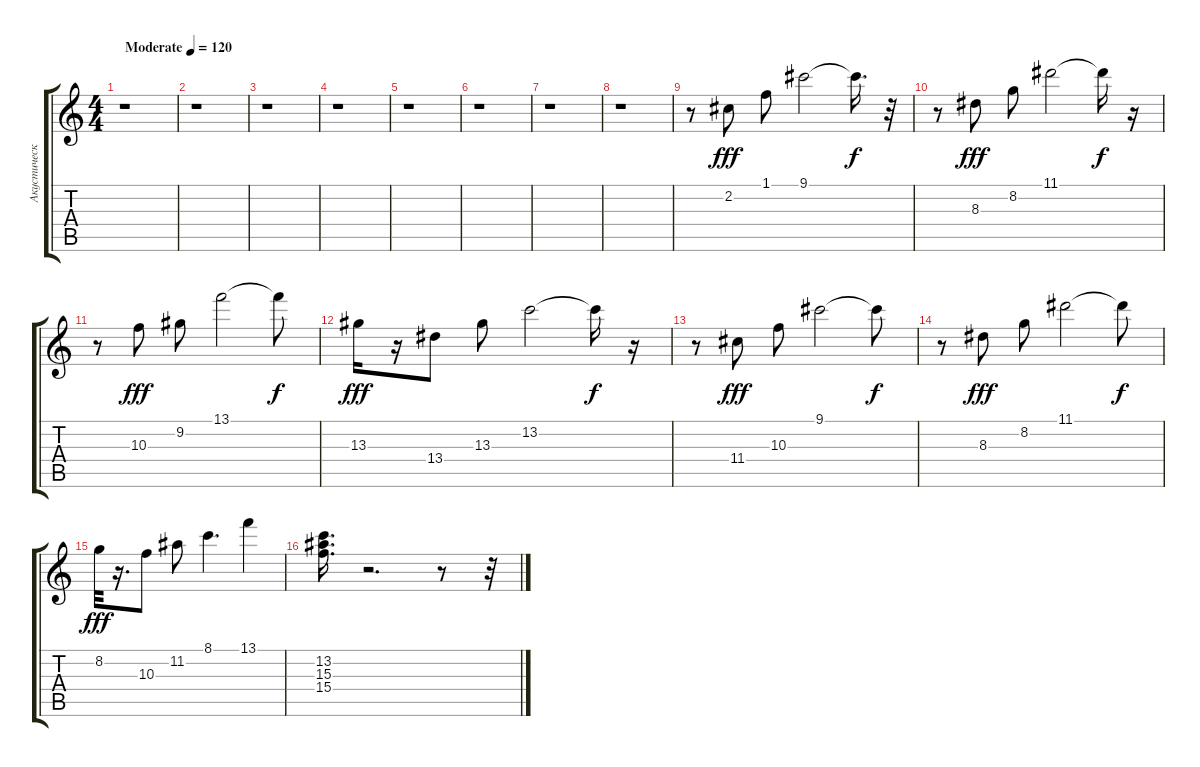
\track ("Акустическая Гитара (ст" "Акустическ") {instrument acousticguitarsteel}
\staff {score tabs}
\tuning (E4 B3 G3 D3 A2 E2) {hide}
\ts (4 4)
\tempo (120 "Moderate")
\clef g2
\ks c
r.1{dy fff instrument acousticguitarsteel} |
r.1 |
r.1 |
r.1 |
r.1 |
r.1 |
r.1 |
r.1 |
r.8 2.2.8 1.1.8 9.1.2 9.1{t}.16{d dy f} r.32 |
r.8 8.3.8{dy fff} 8.2.8 11.1.2 11.1{t}.16{dy f} r.16 |
r.8 10.3.8{dy fff} 9.2.8 13.1.2 13.1{t}.8{dy f} |
13.3.16{dy fff} r.16 13.4.8 13.3.8 13.2.2 13.2{t}.16{dy f} r.16 |
r.8 11.4.8{dy fff} 10.3.8 9.1.2 9.1{t}.8{dy f} |
r.8 8.3.8{dy fff} 8.2.8 11.1.2 11.1{t}.8{dy f} |
8.2.32{dy fff} r.16{d} 10.3.8 11.2.8 8.1.4{d} 13.1.4 |
(13.2 15.3 15.4).16{d} r.2{d} r.8 r.32
